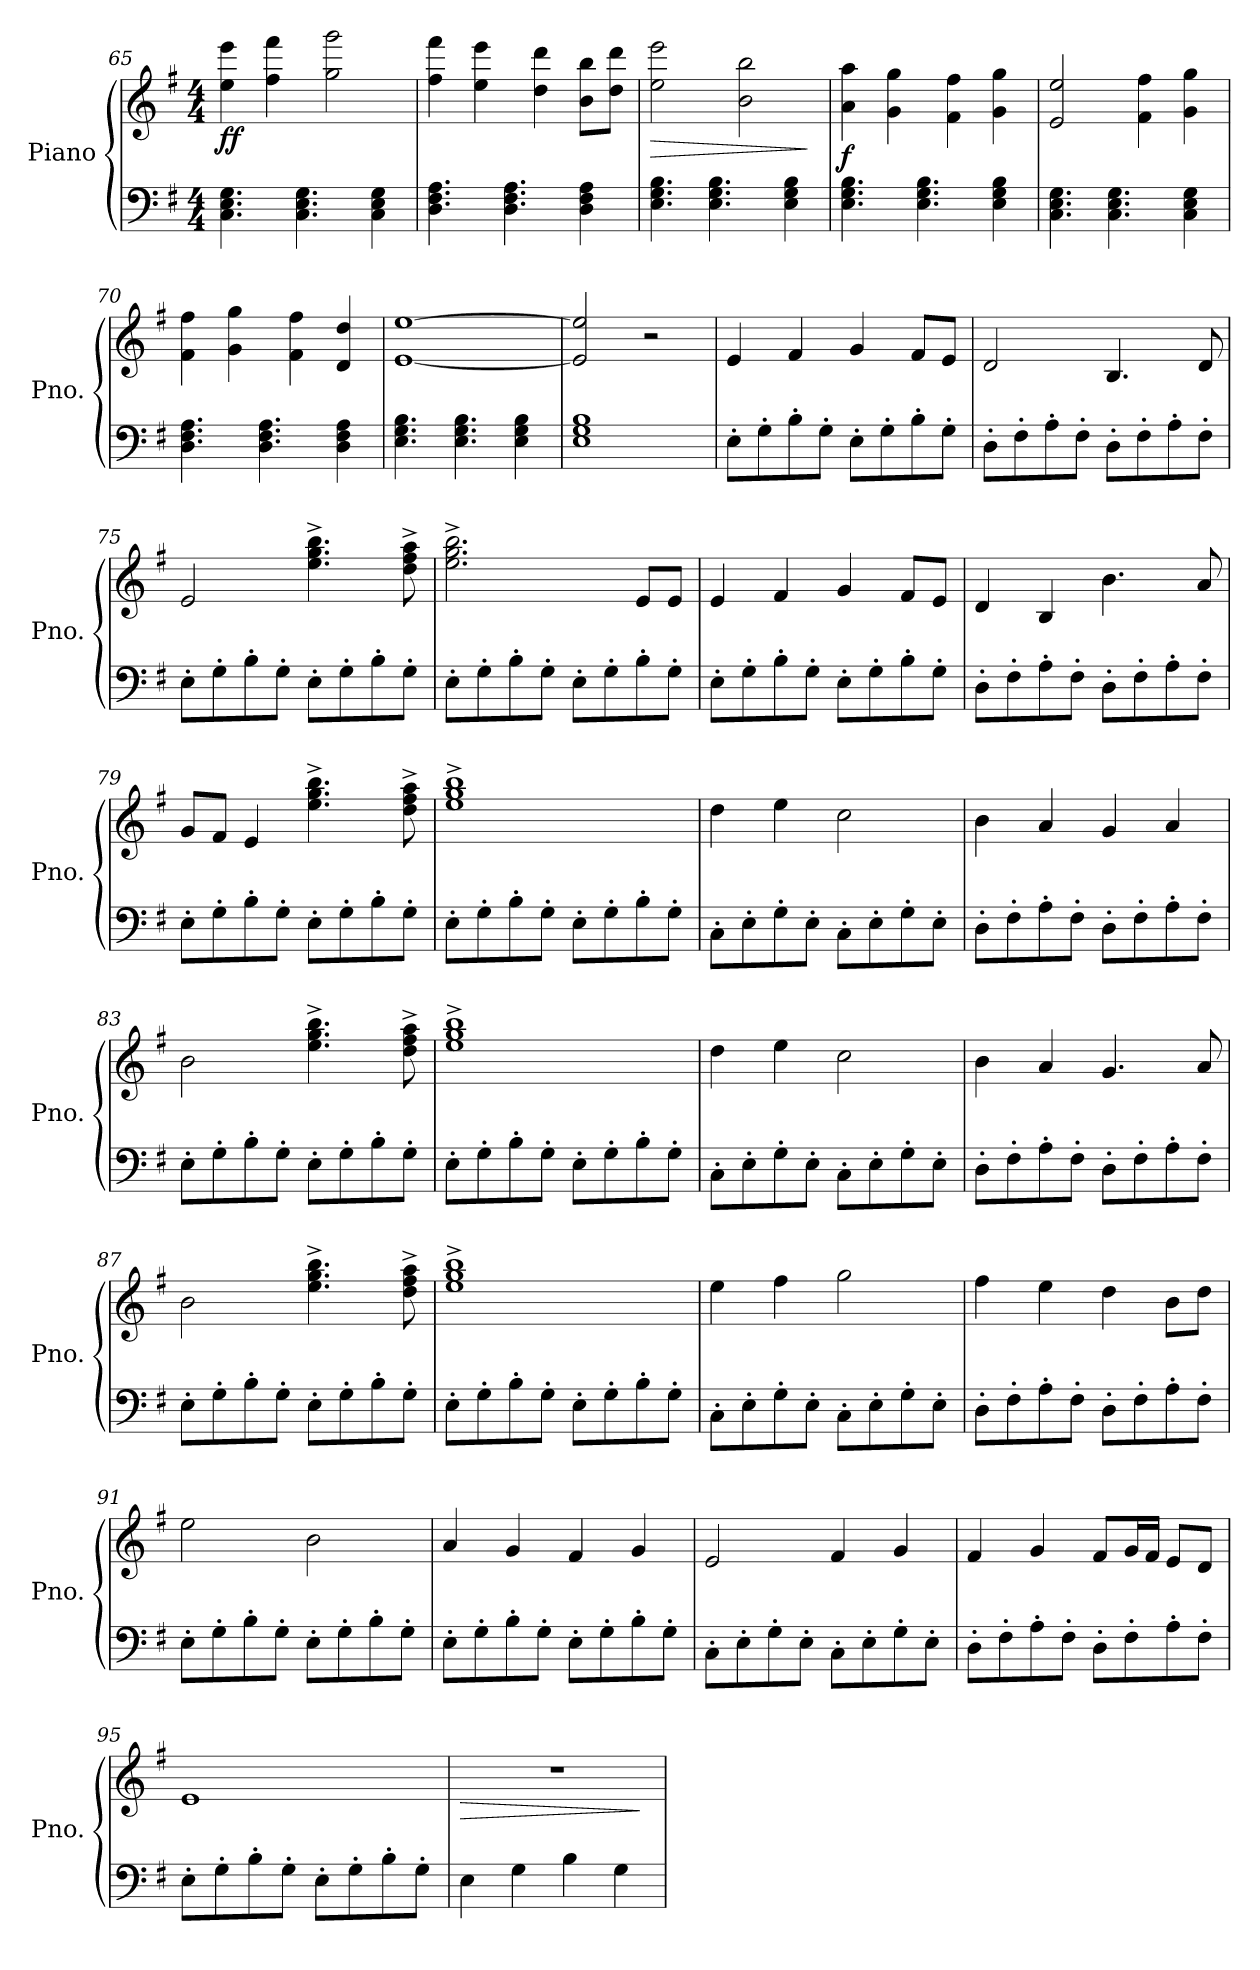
**kern	**kern	**dynam
*part1	*part1	*part1
*staff2	*staff1	*staff1/2
*I"Piano	*	*
*I'Pno.	*	*
*clefF4	*clefG2	*
*k[f#]	*k[f#]	*
*M4/4	*M4/4	*
=65	=65	=65
!	!	!LO:DY:b
4.C\ 4.E\ 4.G\	4ee\ 4eee\	ff
.	4ff#\ 4fff#\	.
4.C\ 4.E\ 4.G\	.	.
.	2gg\ 2ggg\	.
4C\ 4E\ 4G\	.	.
=66	=66	=66
4.D\ 4.F#\ 4.A\	4ff#\ 4fff#\	.
.	4ee\ 4eee\	.
4.D\ 4.F#\ 4.A\	.	.
.	4dd\ 4ddd\	.
4D\ 4F#\ 4A\	8b\ 8bb\L	.
.	8dd\ 8ddd\J	.
=67	=67	=67
!	!	!LO:HP:b
4.E\ 4.G\ 4.B\	2ee\ 2eee\	>
4.E\ 4.G\ 4.B\	.	.
.	2b\ 2bb\	.
4E\ 4G\ 4B\	.	.
.	.	]
=68	=68	=68
!	!	!LO:DY:b
4.E\ 4.G\ 4.B\	4a\ 4aa\	f
.	4g\ 4gg\	.
4.E\ 4.G\ 4.B\	.	.
.	4f#\ 4ff#\	.
4E\ 4G\ 4B\	4g\ 4gg\	.
=69	=69	=69
4.C\ 4.E\ 4.G\	2e/ 2ee/	.
4.C\ 4.E\ 4.G\	.	.
.	4f#\ 4ff#\	.
4C\ 4E\ 4G\	4g\ 4gg\	.
=70	=70	=70
4.D\ 4.F#\ 4.A\	4f#\ 4ff#\	.
.	4g\ 4gg\	.
4.D\ 4.F#\ 4.A\	.	.
.	4f#\ 4ff#\	.
4D\ 4F#\ 4A\	4d/ 4dd/	.
=71	=71	=71
4.E\ 4.G\ 4.B\	[1e [1ee	.
4.E\ 4.G\ 4.B\	.	.
4E\ 4G\ 4B\	.	.
!!LO:PB:g=z
=72	=72	=72
1E 1G 1B	2e/] 2ee/]	.
.	2r	.
=73	=73	=73
8E'\L	4e/	.
8G'\	.	.
8B'\	4f#/	.
8G'\J	.	.
8E'\L	4g/	.
8G'\	.	.
8B'\	8f#/L	.
8G'\J	8e/J	.
=74	=74	=74
8D'\L	2d/	.
8F#'\	.	.
8A'\	.	.
8F#'\J	.	.
8D'\L	4.B/	.
8F#'\	.	.
8A'\	.	.
8F#'\J	8d/	.
=75	=75	=75
8E'\L	2e/	.
8G'\	.	.
8B'\	.	.
8G'\J	.	.
8E'\L	4.ee\^ 4.gg\^ 4.bb\^	.
8G'\	.	.
8B'\	.	.
8G'\J	8dd\^ 8ff#\^ 8aa\^	.
=76	=76	=76
8E'\L	2.ee\^ 2.gg\^ 2.bb\^	.
8G'\	.	.
8B'\	.	.
8G'\J	.	.
8E'\L	.	.
8G'\	.	.
8B'\	8e/L	.
8G'\J	8e/J	.
=77	=77	=77
8E'\L	4e/	.
8G'\	.	.
8B'\	4f#/	.
8G'\J	.	.
8E'\L	4g/	.
8G'\	.	.
8B'\	8f#/L	.
8G'\J	8e/J	.
!!LO:LB:g=z
=78	=78	=78
8D'\L	4d/	.
8F#'\	.	.
8A'\	4B/	.
8F#'\J	.	.
8D'\L	4.b\	.
8F#'\	.	.
8A'\	.	.
8F#'\J	8a/	.
=79	=79	=79
8E'\L	8g/L	.
8G'\	8f#/J	.
8B'\	4e/	.
8G'\J	.	.
8E'\L	4.ee\^ 4.gg\^ 4.bb\^	.
8G'\	.	.
8B'\	.	.
8G'\J	8dd\^ 8ff#\^ 8aa\^	.
=80	=80	=80
8E'\L	1ee^ 1gg^ 1bb^	.
8G'\	.	.
8B'\	.	.
8G'\J	.	.
8E'\L	.	.
8G'\	.	.
8B'\	.	.
8G'\J	.	.
=81	=81	=81
8C'\L	4dd\	.
8E'\	.	.
8G'\	4ee\	.
8E'\J	.	.
8C'\L	2cc\	.
8E'\	.	.
8G'\	.	.
8E'\J	.	.
=82	=82	=82
8D'\L	4b\	.
8F#'\	.	.
8A'\	4a/	.
8F#'\J	.	.
8D'\L	4g/	.
8F#'\	.	.
8A'\	4a/	.
8F#'\J	.	.
!!LO:LB:g=z
=83	=83	=83
8E'\L	2b\	.
8G'\	.	.
8B'\	.	.
8G'\J	.	.
8E'\L	4.ee\^ 4.gg\^ 4.bb\^	.
8G'\	.	.
8B'\	.	.
8G'\J	8dd\^ 8ff#\^ 8aa\^	.
=84	=84	=84
8E'\L	1ee^ 1gg^ 1bb^	.
8G'\	.	.
8B'\	.	.
8G'\J	.	.
8E'\L	.	.
8G'\	.	.
8B'\	.	.
8G'\J	.	.
=85	=85	=85
8C'\L	4dd\	.
8E'\	.	.
8G'\	4ee\	.
8E'\J	.	.
8C'\L	2cc\	.
8E'\	.	.
8G'\	.	.
8E'\J	.	.
=86	=86	=86
8D'\L	4b\	.
8F#'\	.	.
8A'\	4a/	.
8F#'\J	.	.
8D'\L	4.g/	.
8F#'\	.	.
8A'\	.	.
8F#'\J	8a/	.
=87	=87	=87
8E'\L	2b\	.
8G'\	.	.
8B'\	.	.
8G'\J	.	.
8E'\L	4.ee\^ 4.gg\^ 4.bb\^	.
8G'\	.	.
8B'\	.	.
8G'\J	8dd\^ 8ff#\^ 8aa\^	.
!!LO:LB:g=z
=88	=88	=88
8E'\L	1ee^ 1gg^ 1bb^	.
8G'\	.	.
8B'\	.	.
8G'\J	.	.
8E'\L	.	.
8G'\	.	.
8B'\	.	.
8G'\J	.	.
=89	=89	=89
8C'\L	4ee\	.
8E'\	.	.
8G'\	4ff#\	.
8E'\J	.	.
8C'\L	2gg\	.
8E'\	.	.
8G'\	.	.
8E'\J	.	.
=90	=90	=90
8D'\L	4ff#\	.
8F#'\	.	.
8A'\	4ee\	.
8F#'\J	.	.
8D'\L	4dd\	.
8F#'\	.	.
8A'\	8b\L	.
8F#'\J	8dd\J	.
=91	=91	=91
8E'\L	2ee\	.
8G'\	.	.
8B'\	.	.
8G'\J	.	.
8E'\L	2b\	.
8G'\	.	.
8B'\	.	.
8G'\J	.	.
=92	=92	=92
8E'\L	4a/	.
8G'\	.	.
8B'\	4g/	.
8G'\J	.	.
8E'\L	4f#/	.
8G'\	.	.
8B'\	4g/	.
8G'\J	.	.
!!LO:LB:g=z
=93	=93	=93
8C'\L	2e/	.
8E'\	.	.
8G'\	.	.
8E'\J	.	.
8C'\L	4f#/	.
8E'\	.	.
8G'\	4g/	.
8E'\J	.	.
=94	=94	=94
8D'\L	4f#/	.
8F#'\	.	.
8A'\	4g/	.
8F#'\J	.	.
8D'\L	8f#/L	.
8F#'\	16g/L	.
.	16f#/JJ	.
8A'\	8e/L	.
8F#'\J	8d/J	.
=95	=95	=95
8E'\L	1e	.
8G'\	.	.
8B'\	.	.
8G'\J	.	.
8E'\L	.	.
8G'\	.	.
8B'\	.	.
8G'\J	.	.
=96	=96	=96
!	!	!LO:HP:b
4E\	1r	>
4G\	.	.
4B\	.	.
4G\	.	.
.	.	]
=	=	=
*-	*-	*-
